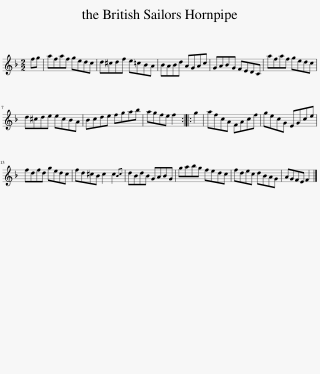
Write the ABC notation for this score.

X:1
L:1/8
M:2/2
I:linebreak $
K:F
V:1 treble
V:1
 fg | afaf gedc | d^cdf e=cBA | BABd AGAc | GABG FEDC | %5
 afaf gedc |$ d^cde ecBA | Bcde fgab | agfe f2 :: g2 | %10
 afcA FAcf | gecG EGce |$ fdfd gedc | fd^cB c2 c2{Bc} | dBdB GABG | %15
 gabg fedc | fdec dBAG | AGFE F2 |] %18
